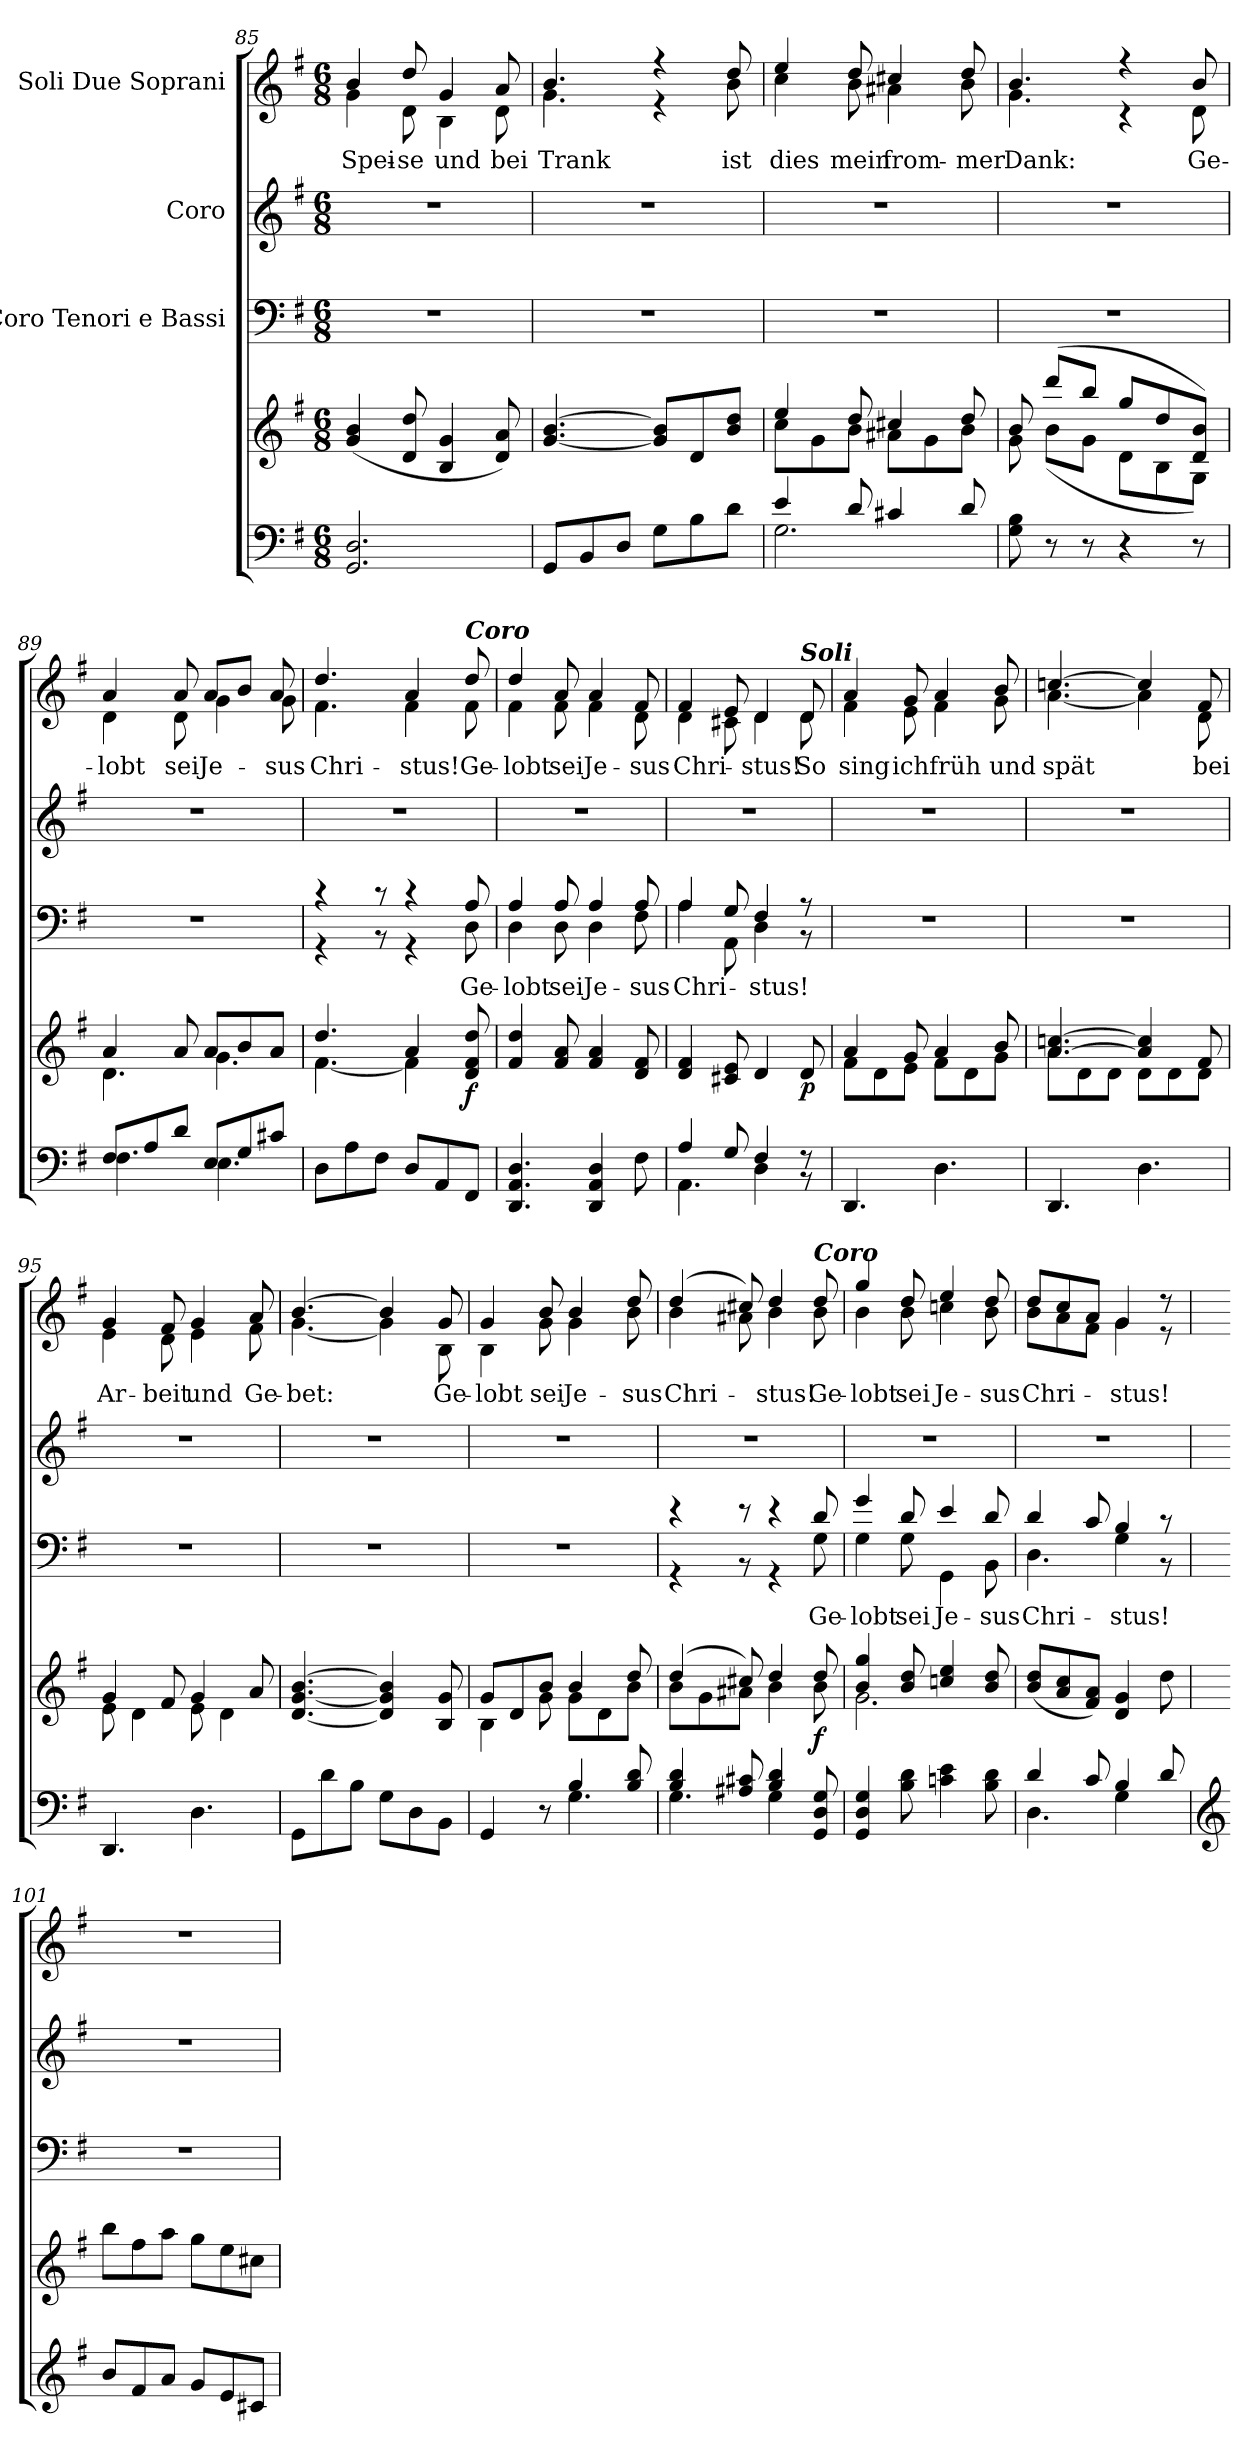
**kern	**kern	**dynam	**kern	**text	**kern	**kern	**text
*part4	*part4	*part4	*part3	*part3	*part2	*part1	*part1
*staff5	*staff4	*staff4/5	*staff3	*staff3	*staff2	*staff1	*staff1
*	*	*	*I"Coro Tenori e Bassi	*	*I"Coro	*I"Soli Due Soprani	*
*clefF4	*clefG2	*	*clefF4	*	*clefG2	*clefG2	*
*k[f#]	*k[f#]	*	*k[f#]	*	*k[f#]	*k[f#]	*
*G:	*G:	*	*G:	*	*G:	*G:	*
*M6/8	*M6/8	*	*M6/8	*	*M6/8	*M6/8	*
=85	=85	=85	=85	=85	=85	=85	=85
!	!	!	!	!	!	!	!LO:LY:b
*	*	*	*	*	*	*^	*
2.GG/ 2.D/	(<4g/ 4b/	.	2.r	.	2.r	4b/	4g\	Spei-
!	!	!	!	!	!	!	!	!LO:LY:b
.	8d/ 8dd/	.	.	.	.	8dd/	8d\	-se
!	!	!	!	!	!	!	!	!LO:LY:b
.	4B/ 4g/	.	.	.	.	4g/	4B\	und
!	!	!	!	!	!	!	!	!LO:LY:b
.	8d/ 8a/)	.	.	.	.	8a/	8d\	bei
=86	=86	=86	=86	=86	=86	=86	=86	=86
!	!	!	!	!	!	!	!	!LO:LY:b
8GG/L	[4.g/ [4.b/	.	2.r	.	2.r	4.b/	4.g\	Trank
8BB/	.	.	.	.	.	.	.	.
8D/J	.	.	.	.	.	.	.	.
8G\L	8g/] 8b/]L	.	.	.	.	4r	4r	.
8B\	8d/	.	.	.	.	.	.	.
!	!	!	!	!	!	!	!	!LO:LY:b
8d\J	8b/ 8dd/J	.	.	.	.	8dd/	8b\	ist
=87	=87	=87	=87	=87	=87	=87	=87	=87
*^	*^	*	*	*	*	*	*	*
!	!	!	!	!	!	!	!	!	!	!LO:LY:b
4e/	2.G\	4ee/	8cc\L	.	2.r	.	2.r	4ee/	4cc\	dies
.	.	.	8g\	.	.	.	.	.	.	.
!	!	!	!	!	!	!	!	!	!	!LO:LY:b
8d/	.	8dd/	8b\J	.	.	.	.	8dd/	8b\	mein
!	!	!	!	!	!	!	!	!	!	!LO:LY:b
4c#X/	.	4cc#X/	8a#X\L	.	.	.	.	4cc#X/	4a#X\	from-
.	.	.	8g\	.	.	.	.	.	.	.
!	!	!	!	!	!	!	!	!	!	!LO:LY:b
8d/	.	8dd/	8b\J	.	.	.	.	8dd/	8b\	-mer
*v	*v	*	*	*	*	*	*	*	*	*
=88	=88	=88	=88	=88	=88	=88	=88	=88	=88
!	!	!	!	!	!	!	!	!	!LO:LY:b
8G\ 8B\	8b/	8g\	.	2.r	.	2.r	4.b/	4.g\	Dank:
8r	(>8ddd/L	(<8b\L	.	.	.	.	.	.	.
8r	8bb/J	8g\J	.	.	.	.	.	.	.
4r	8gg/L	8d\L	.	.	.	.	4r	4r	.
.	8dd/	8B\	.	.	.	.	.	.	.
!	!	!	!	!	!	!	!	!	!LO:LY:b
8r	8d/ 8b/J)	8G\J)	.	.	.	.	8b/	8d\	Ge-
!!LO:LB:g=z	!!
=89	=89	=89	=89	=89	=89	=89	=89	=89	=89
*^	*	*	*	*	*	*	*	*	*
!	!	!	!	!	!	!	!	!	!	!LO:LY:b
8F#/L	4.F#\	4a/	4.d\	.	2.r	.	2.r	4a/	4d\	-lobt
8A/	.	.	.	.	.	.	.	.	.	.
!	!	!	!	!	!	!	!	!	!	!LO:LY:b
8d/J	.	8a/	.	.	.	.	.	8a/	8d\	sei
!	!	!	!	!	!	!	!	!	!	!LO:LY:b
8E/L	4.E\	8a/L	4.g\	.	.	.	.	8a/L	4g\	Je-
8G/	.	8b/	.	.	.	.	.	8b/J	.	.
!	!	!	!	!	!	!	!	!	!	!LO:LY:b
8c#X/J	.	8a/J	.	.	.	.	.	8a/	8g\	-sus
*v	*v	*	*	*	*	*	*	*	*	*
=90	=90	=90	=90	=90	=90	=90	=90	=90	=90
*	*	*	*	*^	*	*	*	*	*
!	!	!	!	!	!	!	!	!	!	!LO:LY:b
8D\L	4.dd/	[<4.f#\	.	4r	4r	.	2.r	4.dd/	4.f#\	Chri-
8A\	.	.	.	.	.	.	.	.	.	.
8F#\J	.	.	.	8r	8r	.	.	.	.	.
!	!	!	!	!	!	!	!	!	!	!LO:LY:b
8D/L	4a/	4f#\]	.	4r	4r	.	.	4a/	4f#\	-stus!
8AA/	.	.	.	.	.	.	.	.	.	.
!	!	!	!	!	!	!	!	!LO:TX:a:Bi:t=Coro	!	!
!	!	!	!LO:DY:b	!	!	!LO:LY:b	!	!	!	!LO:LY:b
8FF#/J	8d/ 8f#/ 8dd/	8ryy	f	8A/	8D\	Ge-	.	8dd/	8f#\	Ge-
=91	=91	=91	=91	=91	=91	=91	=91	=91	=91	=91
!	!	!	!	!	!	!LO:LY:b	!	!	!	!LO:LY:b
*	*v	*v	*	*	*	*	*	*	*	*
4.DD/ 4.AA/ 4.D/	4f#/ 4dd/	.	4A/	4D\	-lobt	2.r	4dd/	4f#\	-lobt
!	!	!	!	!	!LO:LY:b	!	!	!	!LO:LY:b
.	8f#/ 8a/	.	8A/	8D\	sei	.	8a/	8f#\	sei
!	!	!	!	!	!LO:LY:b	!	!	!	!LO:LY:b
4DD/ 4AA/ 4D/	4f#/ 4a/	.	4A/	4D\	Je-	.	4a/	4f#\	Je-
!	!	!	!	!	!LO:LY:b	!	!	!	!LO:LY:b
8F#\	8d/ 8f#/	.	8A/	8F#\	-sus	.	8f#/	8d\	-sus
=92	=92	=92	=92	=92	=92	=92	=92	=92	=92
*^	*	*	*	*	*	*	*	*	*
!	!	!	!	!	!	!LO:LY:b	!	!	!	!LO:LY:b
4A/	4.AA\	4d/ 4f#/	.	4A/	4A\	Chri-	2.r	4f#/	4d\	Chri-
8G/	.	8c#X/ 8e/	.	8G/	8AA\	.	.	8e/	8c#X\	.
!	!	!	!	!	!	!LO:LY:b	!	!	!	!LO:LY:b
4F#/	4D\	4d/	.	4F#/	4D\	-stus!	.	4d/	4d\	-stus!
!	!	!	!	!	!	!	!	!LO:TX:a:Bi:t=Soli	!	!
!	!	!	!LO:DY:b	!	!	!	!	!	!	!LO:LY:b
8r	8r	8d/	p	8r	8r	.	.	8d/	8d\	So
=93	=93	=93	=93	=93	=93	=93	=93	=93	=93	=93
*	*	*^	*	*	*	*	*	*	*	*
!	!	!	!	!	!	!	!	!	!	!	!LO:LY:b
*v	*v	*	*	*	*v	*v	*	*	*	*	*
4.DD/	4a/	8f#\L	.	2.r	.	2.r	4a/	4f#\	sing
.	.	8d\	.	.	.	.	.	.	.
!	!	!	!	!	!	!	!	!	!LO:LY:b
.	8g/	8e\J	.	.	.	.	8g/	8e\	ich
!	!	!	!	!	!	!	!	!	!LO:LY:b
4.D\	4a/	8f#\L	.	.	.	.	4a/	4f#\	früh
.	.	8d\	.	.	.	.	.	.	.
!	!	!	!	!	!	!	!	!	!LO:LY:b
.	8b/	8g\J	.	.	.	.	8b/	8g\	und
!!LO:PB:g=z	!!
=94	=94	=94	=94	=94	=94	=94	=94	=94	=94
!	!	!	!	!	!	!	!	!	!LO:LY:b
4.DD/	[>4.a/ [>4.ccn/	8a\L	.	2.r	.	2.r	[>4.ccn/	[<4.a\	spät
.	.	8d\	.	.	.	.	.	.	.
.	.	8d\J	.	.	.	.	.	.	.
4.D\	4a/] 4cc/]	8d\L	.	.	.	.	4cc/]	4a\]	.
.	.	8d\	.	.	.	.	.	.	.
!	!	!	!	!	!	!	!	!	!LO:LY:b
.	8f#/	8d\J	.	.	.	.	8f#/	8d\	bei
=95	=95	=95	=95	=95	=95	=95	=95	=95	=95
!	!	!	!	!	!	!	!	!	!LO:LY:b
4.DD/	4g/	8e\	.	2.r	.	2.r	4g/	4e\	Ar-
.	.	4d\	.	.	.	.	.	.	.
!	!	!	!	!	!	!	!	!	!LO:LY:b
.	8f#/	.	.	.	.	.	8f#/	8d\	-beit
!	!	!	!	!	!	!	!	!	!LO:LY:b
4.D\	4g/	8e\	.	.	.	.	4g/	4e\	und
.	.	4d\	.	.	.	.	.	.	.
!	!	!	!	!	!	!	!	!	!LO:LY:b
.	8a/	.	.	.	.	.	8a/	8f#\	Ge-
*	*v	*v	*	*	*	*	*	*	*
=96	=96	=96	=96	=96	=96	=96	=96	=96
!	!	!	!	!	!	!	!	!LO:LY:b
8GG\L	[4.d/ [4.g/ [4.b/	.	2.r	.	2.r	[>4.b/	[<4.g\	-bet:
8d\	.	.	.	.	.	.	.	.
8B\J	.	.	.	.	.	.	.	.
8G\L	4d/] 4g/] 4b/]	.	.	.	.	4b/]	4g\]	.
8D\	.	.	.	.	.	.	.	.
!	!	!	!	!	!	!	!	!LO:LY:b
8BB\J	8B/ 8g/	.	.	.	.	8g/	8B\	Ge-
=97	=97	=97	=97	=97	=97	=97	=97	=97
*^	*^	*	*	*	*	*	*	*
!	!	!	!	!	!	!	!	!	!	!LO:LY:b
4GG/	4.ryy	8g/L	4B\	.	2.r	.	2.r	4g/	4B\	-lobt
.	.	8d/	.	.	.	.	.	.	.	.
!	!	!	!	!	!	!	!	!	!	!LO:LY:b
8r	.	8b/J	8g\	.	.	.	.	8b/	8g\	sei
!	!	!	!	!	!	!	!	!	!	!LO:LY:b
4B/	4.G\	4b/	8g\L	.	.	.	.	4b/	4g\	Je-
.	.	.	8d\	.	.	.	.	.	.	.
!	!	!	!	!	!	!	!	!	!	!LO:LY:b
8B/ 8d/	.	8dd/	8b\J	.	.	.	.	8dd/	8b\	-sus
=98	=98	=98	=98	=98	=98	=98	=98	=98	=98	=98
*	*	*	*	*	*^	*	*	*	*	*
!	!	!	!	!	!	!	!	!	!	!	!LO:LY:b
4B/ 4d/	4.G\	(4dd/	8b\L	.	4r	4r	.	2.r	(4dd/	4b\	Chri-
.	.	.	8g\	.	.	.	.	.	.	.	.
8A#X/ 8c#X/	.	8cc#X/)	8a#X\J	.	8r	8r	.	.	8cc#X/)	8a#X\	.
!	!	!	!	!	!	!	!	!	!	!	!LO:LY:b
4B/ 4d/	4G\	4dd/	4b\	.	4r	4r	.	.	4dd/	4b\	-stus!
!	!	!	!	!	!	!	!	!	!LO:TX:a:Bi:t=Coro	!	!
!	!	!	!	!LO:DY:b	!	!	!LO:LY:b	!	!	!	!LO:LY:b
8GG/ 8D/ 8G/	8ryy	8dd/	8b\	f	8d/	8G\	Ge-	.	8dd/	8b\	Ge-
!!LO:LB:g=z	!!
=99	=99	=99	=99	=99	=99	=99	=99	=99	=99	=99	=99
!	!	!	!	!	!	!	!LO:LY:b	!	!	!	!LO:LY:b
*v	*v	*	*	*	*	*	*	*	*	*	*
4GG/ 4D/ 4G/	4b/ 4gg/	2.g\	.	4g/	4G\	-lobt	2.r	4gg/	4b\	-lobt
!	!	!	!	!	!	!LO:LY:b	!	!	!	!LO:LY:b
8B\ 8d\	8b/ 8dd/	.	.	8d/	8G\	sei	.	8dd/	8b\	sei
!	!	!	!	!	!	!LO:LY:b	!	!	!	!LO:LY:b
4cn\ 4e\	4ccn/ 4ee/	.	.	4e/	4GG\	Je-	.	4ee/	4ccn\	Je-
!	!	!	!	!	!	!LO:LY:b	!	!	!	!LO:LY:b
8B\ 8d\	8b/ 8dd/	.	.	8d/	8BB\	-sus	.	8dd/	8b\	-sus
*	*v	*v	*	*	*	*	*	*	*	*
=100	=100	=100	=100	=100	=100	=100	=100	=100	=100
*^	*	*	*	*	*	*	*	*	*
!	!	!	!	!	!	!LO:LY:b	!	!	!	!LO:LY:b
4d/	4.D\	(<8b/ 8dd/L	.	4d/	4.D\	Chri-	2.r	8dd/L	8b\L	Chri-
.	.	8a/ 8cc/	.	.	.	.	.	8cc/	8a\	.
8c/	.	8f#/ 8a/J)	.	8c/	.	.	.	8a/J	8f#\J	.
!	!	!	!	!	!	!LO:LY:b	!	!	!	!LO:LY:b
4B/	4G\	4d/ 4g/	.	4B/	4G\	-stus!	.	4g/	4g\	-stus!
8d/	8ryy	8dd\	.	8r	8r	.	.	8r	8r	.
*v	*v	*	*	*v	*v	*	*	*v	*v	*
=101	=101	=101	=101	=101	=101	=101	=101
*clefG2	*	*	*	*	*	*	*
8b/L	8bb\L	.	2.r	.	2.r	2.r	.
8f#/	8ff#\	.	.	.	.	.	.
8a/J	8aa\J	.	.	.	.	.	.
8g/L	8gg\L	.	.	.	.	.	.
8e/	8ee\	.	.	.	.	.	.
8c#X/J	8cc#X\J	.	.	.	.	.	.
=	=	=	=	=	=	=	=
*-	*-	*-	*-	*-	*-	*-	*-
